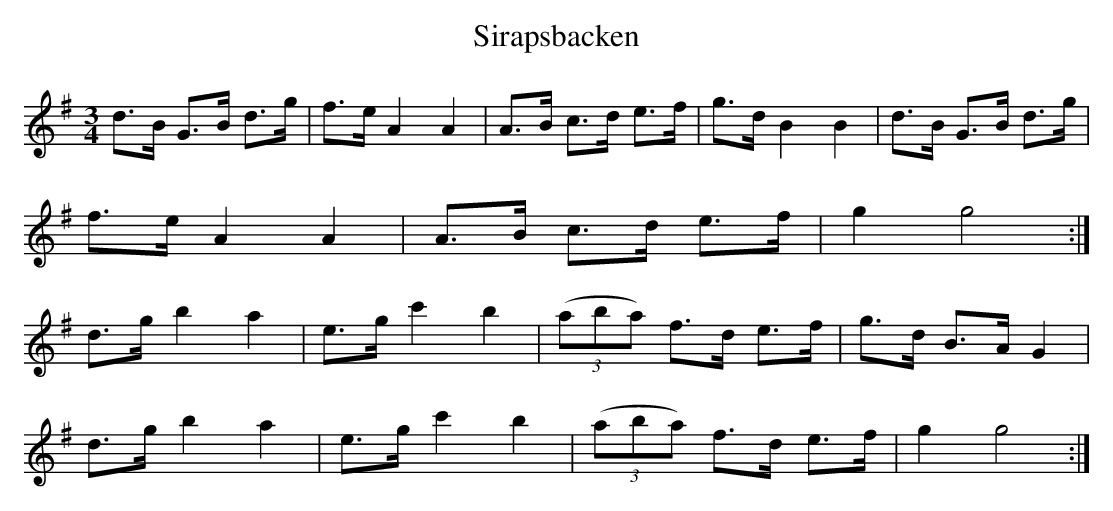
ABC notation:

X:1
T: Sirapsbacken
M: 3/4
L: 1/8
K: G
O:Hällnäs, Västerbotten
d>B G>B d>g | f>e A2 A2 | A>B c>d e>f | g>d B2 B2 | d>B G>B d>g |
f>e A2 A2 | A>B c>d e>f | g2 g4 :|
d>g b2 a2|e>g c'2 b2 | ((3aba) f>d e>f | g>d B>A G2 |
d>g b2 a2|e>g c'2 b2 | ((3aba) f>d e>f | g2 g4  :|
